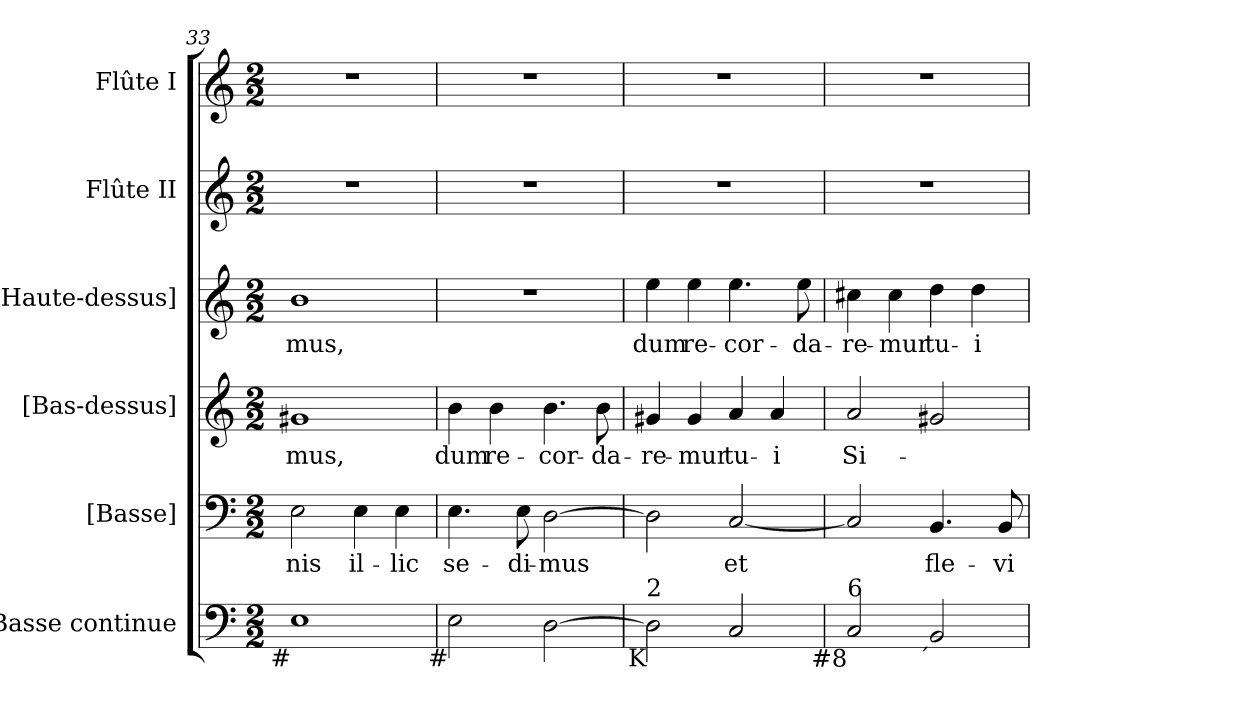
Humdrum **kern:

**kern	**kern	**text	**kern	**text	**kern	**text	**kern	**kern
*part6	*part5	*part5	*part4	*part4	*part3	*part3	*part2	*part1
*staff6	*staff5	*staff5	*staff4	*staff4	*staff3	*staff3	*staff2	*staff1
*I"Basse continue	*I"[Basse]	*	*I"[Bas-dessus]	*	*I"[Haute-dessus]	*	*I"Flûte II	*I"Flûte I
*I'B.c.	*I'B.	*	*	*	*	*	*I'Fl. II	*I'Fl. I
*clefF4	*clefF4	*	*clefG2	*	*clefG2	*	*clefG2	*clefG2
*k[]	*k[]	*	*k[]	*	*k[]	*	*k[]	*k[]
*a:	*a:	*	*a:	*	*a:	*	*a:	*a:
*M2/2	*M2/2	*	*M2/2	*	*M2/2	*	*M2/2	*M2/2
=33	=33	=33	=33	=33	=33	=33	=33	=33
!	!	!LO:LY:b:color=#000000	!	!	!	!	!	!
!	!	!	!	!LO:LY:b:color=#000000	!	!	!	!
!LO:TX:b:rj:t=#	!	!	!	!	!	!	!	!
!	!	!	!	!	!	!LO:LY:b:color=#000000	!	!
1Ei	2Ei\	-nis	1g#Xi	-mus,	1bi	-mus,	1r	1r
!	!	!LO:LY:b:color=#000000	!	!	!	!	!	!
.	4Ei\	il-	.	.	.	.	.	.
!	!	!LO:LY:b:color=#000000	!	!	!	!	!	!
.	4Ei\	-lic	.	.	.	.	.	.
=34	=34	=34	=34	=34	=34	=34	=34	=34
!	!	!LO:LY:b:color=#000000	!	!	!	!	!	!
!LO:TX:b:rj:t=#	!	!	!	!	!	!	!	!
!	!	!	!	!LO:LY:b:color=#000000	!	!	!	!
2Ei\	4.Ei\	se-	4bi\	dum	1r	.	1r	1r
!	!	!	!	!LO:LY:b:color=#000000	!	!	!	!
.	.	.	4bi\	re-	.	.	.	.
!	!	!LO:LY:b:color=#000000	!	!	!	!	!	!
.	8Ei\	-di-	.	.	.	.	.	.
!	!	!LO:LY:b:color=#000000	!	!	!	!	!	!
!	!	!	!	!LO:LY:b:color=#000000	!	!	!	!
[2Di\	[2Di\	-mus	4.bi\	-cor-	.	.	.	.
!	!	!	!	!LO:LY:b:color=#000000	!	!	!	!
.	.	.	8bi\	-da-	.	.	.	.
=35	=35	=35	=35	=35	=35	=35	=35	=35
!	!	!	!	!LO:LY:b:color=#000000	!	!	!	!
!LO:TX:b:rj:t=K	!	!	!	!	!	!	!	!
!LO:TX:t=2	!	!	!	!	!	!	!	!
!	!	!	!	!	!	!LO:LY:b:color=#000000	!	!
2Di\]	2Di\]	.	4g#Xi/	-re-	4eei\	dum	1r	1r
!	!	!	!	!LO:LY:b:color=#000000	!	!	!	!
!	!	!	!	!	!	!LO:LY:b:color=#000000	!	!
.	.	.	4g#i/	-mur	4eei\	re-	.	.
!	!	!LO:LY:b:color=#000000	!	!	!	!	!	!
!	!	!	!	!LO:LY:b:color=#000000	!	!	!	!
!	!	!	!	!	!	!LO:LY:b:color=#000000	!	!
2Ci/	[2Ci/	et	4ai/	tu-	4.eei\	-cor-	.	.
!	!	!	!	!LO:LY:b:color=#000000	!	!	!	!
.	.	.	4ai/	-i	.	.	.	.
!	!	!	!	!	!	!LO:LY:b:color=#000000	!	!
.	.	.	.	.	8eei\	-da-	.	.
!!LO:LB:g=z
=36	=36	=36	=36	=36	=36	=36	=36	=36
!	!	!	!	!LO:LY:b:color=#000000	!	!	!	!
!LO:TX:b:rj:t=#8	!	!	!	!	!	!	!	!
!LO:TX:t=6	!	!	!	!	!	!	!	!
!	!	!	!	!	!	!LO:LY:b:color=#000000	!	!
2Ci/	2Ci/]	.	2ai/	Si-	4cc#Xi\	-re-	1r	1r
!	!	!	!	!	!	!LO:LY:b:color=#000000	!	!
.	.	.	.	.	4cc#i\	-mur	.	.
!	!	!LO:LY:b:color=#000000	!	!	!	!	!	!
!LO:TX:b:rj:t=´	!	!	!	!	!	!	!	!
!	!	!	!	!	!	!LO:LY:b:color=#000000	!	!
2BBi/	4.BBi/	fle-	2g#Xi/	.	4ddi\	tu-	.	.
!	!	!	!	!	!	!LO:LY:b:color=#000000	!	!
.	.	.	.	.	4ddi\	-i	.	.
!	!	!LO:LY:b:color=#000000	!	!	!	!	!	!
.	8BBi/	-vi-	.	.	.	.	.	.
=	=	=	=	=	=	=	=	=
*-	*-	*-	*-	*-	*-	*-	*-	*-
